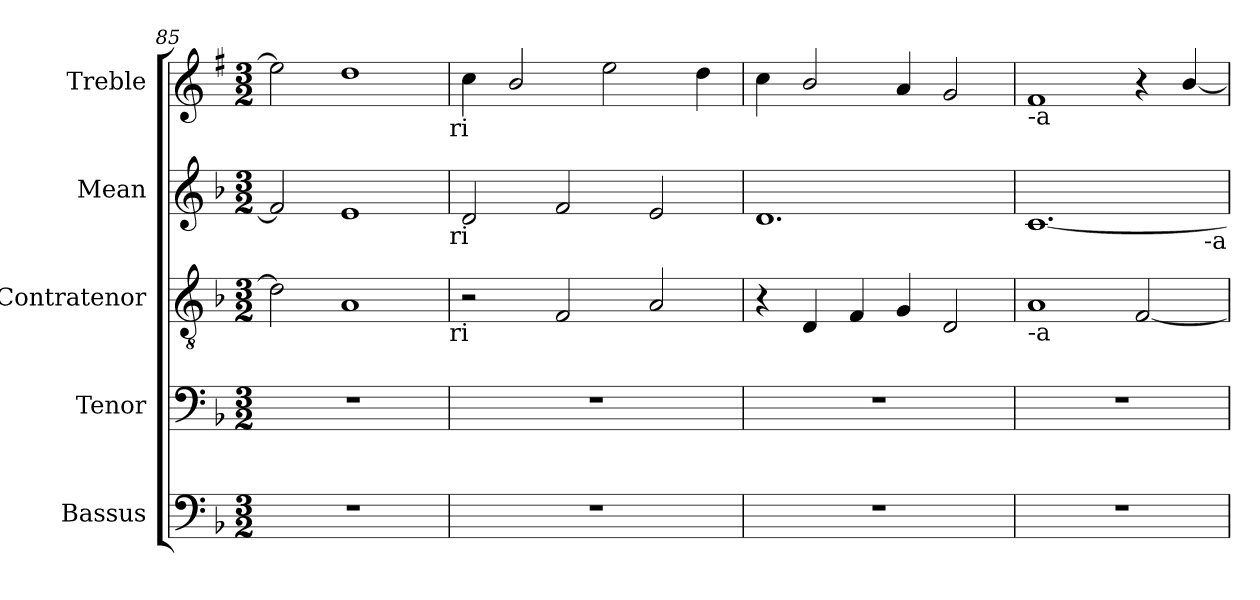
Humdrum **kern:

**kern	**kern	**kern	**kern	**kern
*part5	*part4	*part3	*part2	*part1
*staff5	*staff4	*staff3	*staff2	*staff1
*I"Bassus	*I"Tenor	*I"Contratenor	*I"Mean	*I"Treble
*I'B.	*I'T.	*I'Ct.	*I'M.	*I'Tr.
*clefF4	*clefF4	*clefGv2	*clefG2	*clefG2
*ITrd7c12	*	*	*	*ITrd1c2
*k[b-]	*k[b-]	*k[b-]	*k[b-]	*k[b-]
*F:	*F:	*F:	*F:	*F:
*M3/2	*M3/2	*M3/2	*M3/2	*M3/2
=85	=85	=85	=85	=85
!LO:N:vis=1	!LO:N:vis=1	!	!	!
1.r	1.r	2d\]	2f/]	2dd\]
.	.	1A	1e	1cc
!	!	!	!	!LO:TX:b:t=ri
!	!	!	!LO:TX:b:t=ri	!
!	!	!LO:TX:b:t=ri	!	!
=86	=86	=86	=86	=86
!LO:N:vis=1	!LO:N:vis=1	!	!	!
1.r	1.r	2r	2d/	4b-\
.	.	.	.	2a/
.	.	2F/	2f/	.
.	.	.	.	2dd\
.	.	2A/	2e/	.
.	.	.	.	4cc\
=87	=87	=87	=87	=87
!LO:N:vis=1	!LO:N:vis=1	!	!	!
1.r	1.r	4r	1.d	4b-\
.	.	4D/	.	2a/
.	.	4F/	.	.
.	.	4G/	.	4g/
.	.	2D/	.	2f/
!!LO:PB:g=z
=88	=88	=88	=88	=88
!	!	!	!	!LO:TX:b:t=-a
!	!	!LO:TX:b:t=-a	!	!
1.r	1.r	1A	[<1.c	1e
.	.	[<2F/	.	4r
.	.	.	.	[<4a/
!	!	!	!LO:TX:b:t=-a	!
=	=	=	=	=
*-	*-	*-	*-	*-
